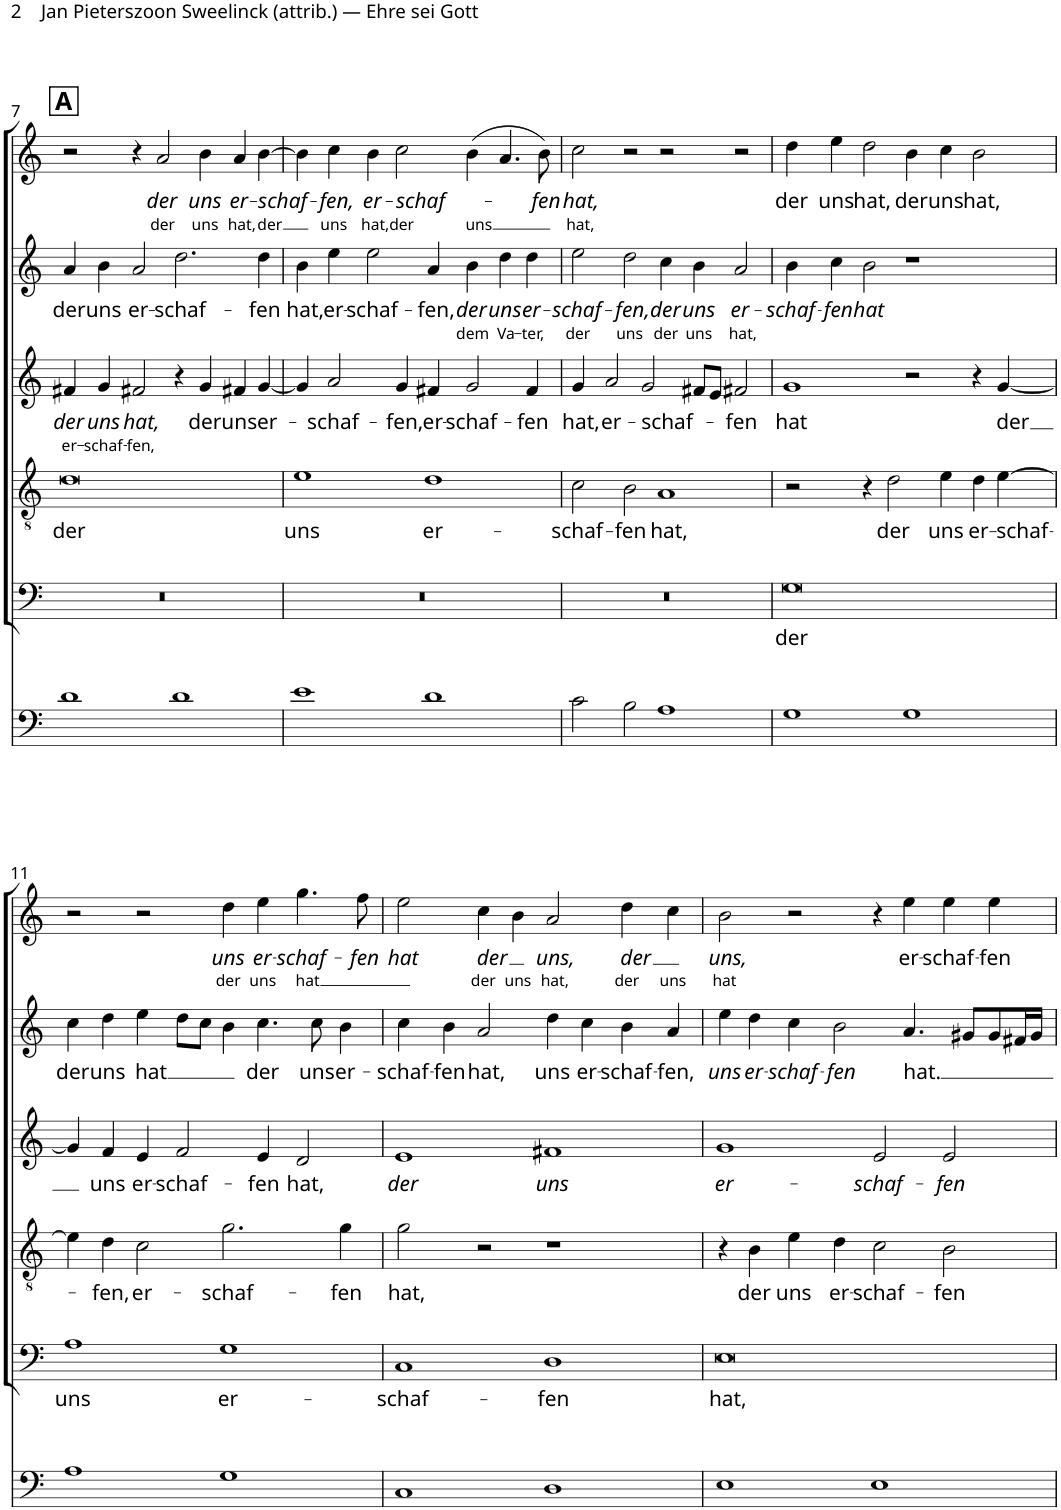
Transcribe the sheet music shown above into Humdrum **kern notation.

**kern	**kern	**text	**kern	**text	**kern	**text	**text	**kern	**text	**text	**kern	**text	**text
*part6	*part5	*part5	*part4	*part4	*part3	*part3	*part3	*part2	*part2	*part2	*part1	*part1	*part1
*staff6	*staff5	*staff5	*staff4	*staff4	*staff3	*staff3	*staff3	*staff2	*staff2	*staff2	*staff1	*staff1	*staff1
*I"Bassus generalis	*I"Bassus	*	*I"Tenor	*	*I"Altus	*	*	*I"Cantus II	*	*	*I"Cantus I	*	*
!!LO:PB:g=z
*clefF4	*clefF4	*	*clefGv2	*	*clefG2	*	*	*clefG2	*	*	*clefG2	*	*
*k[]	*k[]	*	*k[]	*	*k[]	*	*	*k[]	*	*	*k[]	*	*
*M4/2	*M4/2	*	*M4/2	*	*M4/2	*	*	*M4/2	*	*	*M4/2	*	*
!!LO:REH:place=s1:a:B:cj:fs=14:t=A
=7	=7	=7	=7	=7	=7	=7	=7	=7	=7	=7	=7	=7	=7
!	!	!	!	!LO:LY:b	!	!LO:LY:b	!LO:LY:b	!	!LO:LY:b	!	!	!	!
1d	0r	.	0d	der	4f#X/	der	er-	4a/	der	.	2r	.	.
!	!	!	!	!	!	!LO:LY:b	!LO:LY:b	!	!LO:LY:b	!	!	!	!
.	.	.	.	.	4g/	uns	-schaf-	4b\	uns	.	.	.	.
!	!	!	!	!	!	!LO:LY:b	!LO:LY:b	!	!LO:LY:b	!	!	!	!
.	.	.	.	.	2f#X/	hat,	-fen,	2a/	er-	.	4r	.	.
!	!	!	!	!	!	!	!	!	!	!	!	!LO:LY:b	!LO:LY:b
.	.	.	.	.	.	.	.	.	.	.	2a/	der	der
!	!	!	!	!	!	!	!	!	!LO:LY:b	!	!	!	!
1d	.	.	.	.	4r	.	.	2.dd\	-schaf-	.	.	.	.
!	!	!	!	!	!	!LO:LY:b	!	!	!	!	!	!LO:LY:b	!LO:LY:b
.	.	.	.	.	4g/	der	.	.	.	.	4b\	uns	uns
!	!	!	!	!	!	!LO:LY:b	!	!	!	!	!	!LO:LY:b	!LO:LY:b
.	.	.	.	.	4f#X/	uns	.	.	.	.	4a/	er-	hat,
!	!	!	!	!	!	!LO:LY:b	!	!	!LO:LY:b	!	!	!LO:LY:b	!LO:LY:b
.	.	.	.	.	[4g/	er-	.	4dd\	-fen	.	[4b\	-schaf-	der
=8	=8	=8	=8	=8	=8	=8	=8	=8	=8	=8	=8	=8	=8
!	!	!	!	!LO:LY:b	!	!	!	!	!LO:LY:b	!	!	!	!
1e	0r	.	1e	uns	4g/]	.	.	4b\	hat,	.	4b\]	.	.
!	!	!	!	!	!	!LO:LY:b	!	!	!LO:LY:b	!	!	!LO:LY:b	!LO:LY:b
.	.	.	.	.	2a/	-schaf-	.	4ee\	er-	.	4cc\	-fen,	uns
!	!	!	!	!	!	!	!	!	!LO:LY:b	!	!	!LO:LY:b	!LO:LY:b
.	.	.	.	.	.	.	.	2ee\	-schaf-	.	4b\	er-	hat,
!	!	!	!	!	!	!LO:LY:b	!	!	!	!	!	!LO:LY:b	!LO:LY:b
.	.	.	.	.	4g/	-fen,	.	.	.	.	2cc\	-schaf-	der
!	!	!	!	!LO:LY:b	!	!LO:LY:b	!	!	!LO:LY:b	!	!	!	!
1d	.	.	1d	er-	4f#X/	er-	.	4a/	-fen,	.	.	.	.
!	!	!	!	!	!	!LO:LY:b	!	!	!LO:LY:b	!LO:LY:b	!	!	!LO:LY:b
.	.	.	.	.	2g/	-schaf-	.	4b\	der	dem	(4b\	.	uns
!	!	!	!	!	!	!	!	!	!LO:LY:b	!LO:LY:b	!	!	!
.	.	.	.	.	.	.	.	4dd\	uns	Va-	4.a/	.	.
!	!	!	!	!	!	!LO:LY:b	!	!	!LO:LY:b	!LO:LY:b	!	!	!
.	.	.	.	.	4f#/	-fen	.	4dd\	er-	-ter,	.	.	.
!	!	!	!	!	!	!	!	!	!	!	!	!LO:LY:b	!
.	.	.	.	.	.	.	.	.	.	.	8b\)	-fen	.
=9	=9	=9	=9	=9	=9	=9	=9	=9	=9	=9	=9	=9	=9
!	!	!	!	!LO:LY:b	!	!LO:LY:b	!	!	!LO:LY:b	!LO:LY:b	!	!LO:LY:b	!LO:LY:b
2c\	0r	.	2c\	-schaf-	4g/	hat,	.	2ee\	-schaf-	der	2cc\	hat,	hat,
!	!	!	!	!	!	!LO:LY:b	!	!	!	!	!	!	!
.	.	.	.	.	2a/	er-	.	.	.	.	.	.	.
!	!	!	!	!LO:LY:b	!	!	!	!	!LO:LY:b	!LO:LY:b	!	!	!
2B\	.	.	2B\	-fen	.	.	.	2dd\	-fen,	uns	2r	.	.
!	!	!	!	!	!	!LO:LY:b	!	!	!	!	!	!	!
.	.	.	.	.	2g/	-schaf-	.	.	.	.	.	.	.
!	!	!	!	!LO:LY:b	!	!	!	!	!LO:LY:b	!LO:LY:b	!	!	!
1A	.	.	1A	hat,	.	.	.	4cc\	der	der	2r	.	.
!	!	!	!	!	!	!	!	!	!LO:LY:b	!LO:LY:b	!	!	!
.	.	.	.	.	8f#X/L	.	.	4b\	uns	uns	.	.	.
.	.	.	.	.	8e/J	.	.	.	.	.	.	.	.
!	!	!	!	!	!	!LO:LY:b	!	!	!LO:LY:b	!LO:LY:b	!	!	!
.	.	.	.	.	2f#X/	-fen	.	2a/	er-	hat,	2r	.	.
=10	=10	=10	=10	=10	=10	=10	=10	=10	=10	=10	=10	=10	=10
!	!	!LO:LY:b	!	!	!	!LO:LY:b	!	!	!LO:LY:b	!	!	!LO:LY:b	!
1G	0G	der	2r	.	1g	hat	.	4b\	-schaf-	.	4dd\	der	.
!	!	!	!	!	!	!	!	!	!LO:LY:b	!	!	!LO:LY:b	!
.	.	.	.	.	.	.	.	4cc\	-fen	.	4ee\	uns	.
!	!	!	!	!	!	!	!	!	!LO:LY:b	!	!	!LO:LY:b	!
.	.	.	4r	.	.	.	.	2b\	hat	.	2dd\	hat,	.
!	!	!	!	!LO:LY:b	!	!	!	!	!	!	!	!	!
.	.	.	2d\	der	.	.	.	.	.	.	.	.	.
!	!	!	!	!	!	!	!	!	!	!	!	!LO:LY:b	!
1G	.	.	.	.	2r	.	.	1r	.	.	4b\	der	.
!	!	!	!	!LO:LY:b	!	!	!	!	!	!	!	!LO:LY:b	!
.	.	.	4e\	uns	.	.	.	.	.	.	4cc\	uns	.
!	!	!	!	!LO:LY:b	!	!	!	!	!	!	!	!LO:LY:b	!
.	.	.	4d\	er-	4r	.	.	.	.	.	2b\	hat,	.
!	!	!	!	!LO:LY:b	!	!LO:LY:b	!	!	!	!	!	!	!
.	.	.	[4e\	-schaf-	[4g/	der	.	.	.	.	.	.	.
!!LO:LB:g=z
=11	=11	=11	=11	=11	=11	=11	=11	=11	=11	=11	=11	=11	=11
!	!	!LO:LY:b	!	!	!	!	!	!	!LO:LY:b	!	!	!	!
1A	1A	uns	4e\]	.	4g/]	.	.	4cc\	der	.	2r	.	.
!	!	!	!	!LO:LY:b	!	!LO:LY:b	!	!	!LO:LY:b	!	!	!	!
.	.	.	4d\	-fen,	4f/	uns	.	4dd\	uns	.	.	.	.
!	!	!	!	!LO:LY:b	!	!LO:LY:b	!	!	!LO:LY:b	!	!	!	!
.	.	.	2c\	er-	4e/	er-	.	4ee\	hat	.	2r	.	.
!	!	!	!	!	!	!LO:LY:b	!	!	!	!	!	!	!
.	.	.	.	.	2f/	-schaf-	.	8dd\L	.	.	.	.	.
.	.	.	.	.	.	.	.	8cc\J	.	.	.	.	.
!	!	!LO:LY:b	!	!LO:LY:b	!	!	!	!	!	!	!	!LO:LY:b	!LO:LY:b
1G	1G	er-	2.g\	-schaf-	.	.	.	4b\	.	.	4dd\	uns	der
!	!	!	!	!	!	!LO:LY:b	!	!	!LO:LY:b	!	!	!LO:LY:b	!LO:LY:b
.	.	.	.	.	4e/	-fen	.	4.cc\	der	.	4ee\	er-	uns
!	!	!	!	!	!	!LO:LY:b	!	!	!	!	!	!LO:LY:b	!LO:LY:b
.	.	.	.	.	2d/	hat,	.	.	.	.	4.gg\	-schaf-	hat
!	!	!	!	!	!	!	!	!	!LO:LY:b	!	!	!	!
.	.	.	.	.	.	.	.	8cc\	uns	.	.	.	.
!	!	!	!	!LO:LY:b	!	!	!	!	!LO:LY:b	!	!	!	!
.	.	.	4g\	-fen	.	.	.	4b\	er-	.	.	.	.
!	!	!	!	!	!	!	!	!	!	!	!	!LO:LY:b	!
.	.	.	.	.	.	.	.	.	.	.	8ff\	-fen	.
=12	=12	=12	=12	=12	=12	=12	=12	=12	=12	=12	=12	=12	=12
!	!	!LO:LY:b	!	!LO:LY:b	!	!LO:LY:b	!	!	!LO:LY:b	!	!	!LO:LY:b	!
1C	1C	-schaf-	2g\	hat,	1e	der	.	4cc\	-schaf-	.	2ee\	hat	.
!	!	!	!	!	!	!	!	!	!LO:LY:b	!	!	!	!
.	.	.	.	.	.	.	.	4b\	-fen	.	.	.	.
!	!	!	!	!	!	!	!	!	!LO:LY:b	!	!	!LO:LY:b	!LO:LY:b
.	.	.	2r	.	.	.	.	2a/	hat,	.	4cc\	der	der
!	!	!	!	!	!	!	!	!	!	!	!	!	!LO:LY:b
.	.	.	.	.	.	.	.	.	.	.	4b\	.	uns
!	!	!LO:LY:b	!	!	!	!LO:LY:b	!	!	!LO:LY:b	!	!	!LO:LY:b	!LO:LY:b
1D	1D	-fen	1r	.	1f#X	uns	.	4dd\	uns	.	2a/	uns,	hat,
!	!	!	!	!	!	!	!	!	!LO:LY:b	!	!	!	!
.	.	.	.	.	.	.	.	4cc\	er-	.	.	.	.
!	!	!	!	!	!	!	!	!	!LO:LY:b	!	!	!LO:LY:b	!LO:LY:b
.	.	.	.	.	.	.	.	4b\	-schaf-	.	4dd\	der	der
!	!	!	!	!	!	!	!	!	!LO:LY:b	!	!	!	!LO:LY:b
.	.	.	.	.	.	.	.	4a/	-fen,	.	4cc\	.	uns
=13	=13	=13	=13	=13	=13	=13	=13	=13	=13	=13	=13	=13	=13
!	!	!LO:LY:b	!	!	!	!LO:LY:b	!	!	!LO:LY:b	!	!	!LO:LY:b	!LO:LY:b
1E	0E	hat,	4r	.	1g	er-	.	4ee\	uns	.	2b\	uns,	hat
!	!	!	!	!LO:LY:b	!	!	!	!	!LO:LY:b	!	!	!	!
.	.	.	4B\	der	.	.	.	4dd\	er-	.	.	.	.
!	!	!	!	!LO:LY:b	!	!	!	!	!LO:LY:b	!	!	!	!
.	.	.	4e\	uns	.	.	.	4cc\	-schaf-	.	2r	.	.
!	!	!	!	!LO:LY:b	!	!	!	!	!LO:LY:b	!	!	!	!
.	.	.	4d\	er-	.	.	.	2b\	-fen	.	.	.	.
!	!	!	!	!LO:LY:b	!	!LO:LY:b	!	!	!	!	!	!	!
1E	.	.	2c\	-schaf-	2e/	-schaf-	.	.	.	.	4r	.	.
!	!	!	!	!	!	!	!	!	!LO:LY:b	!	!	!LO:LY:b	!
.	.	.	.	.	.	.	.	4.a/	hat.	.	4ee\	er-	.
!	!	!	!	!LO:LY:b	!	!LO:LY:b	!	!	!	!	!	!LO:LY:b	!
.	.	.	2B\	-fen	2e/	-fen	.	.	.	.	4ee\	-schaf-	.
.	.	.	.	.	.	.	.	8g#X/L	.	.	.	.	.
!	!	!	!	!	!	!	!	!	!	!	!	!LO:LY:b	!
.	.	.	.	.	.	.	.	8g#/	.	.	4ee\	-fen	.
.	.	.	.	.	.	.	.	16f#X/L	.	.	.	.	.
.	.	.	.	.	.	.	.	16g#/JJ	.	.	.	.	.
=	=	=	=	=	=	=	=	=	=	=	=	=	=
*-	*-	*-	*-	*-	*-	*-	*-	*-	*-	*-	*-	*-	*-
